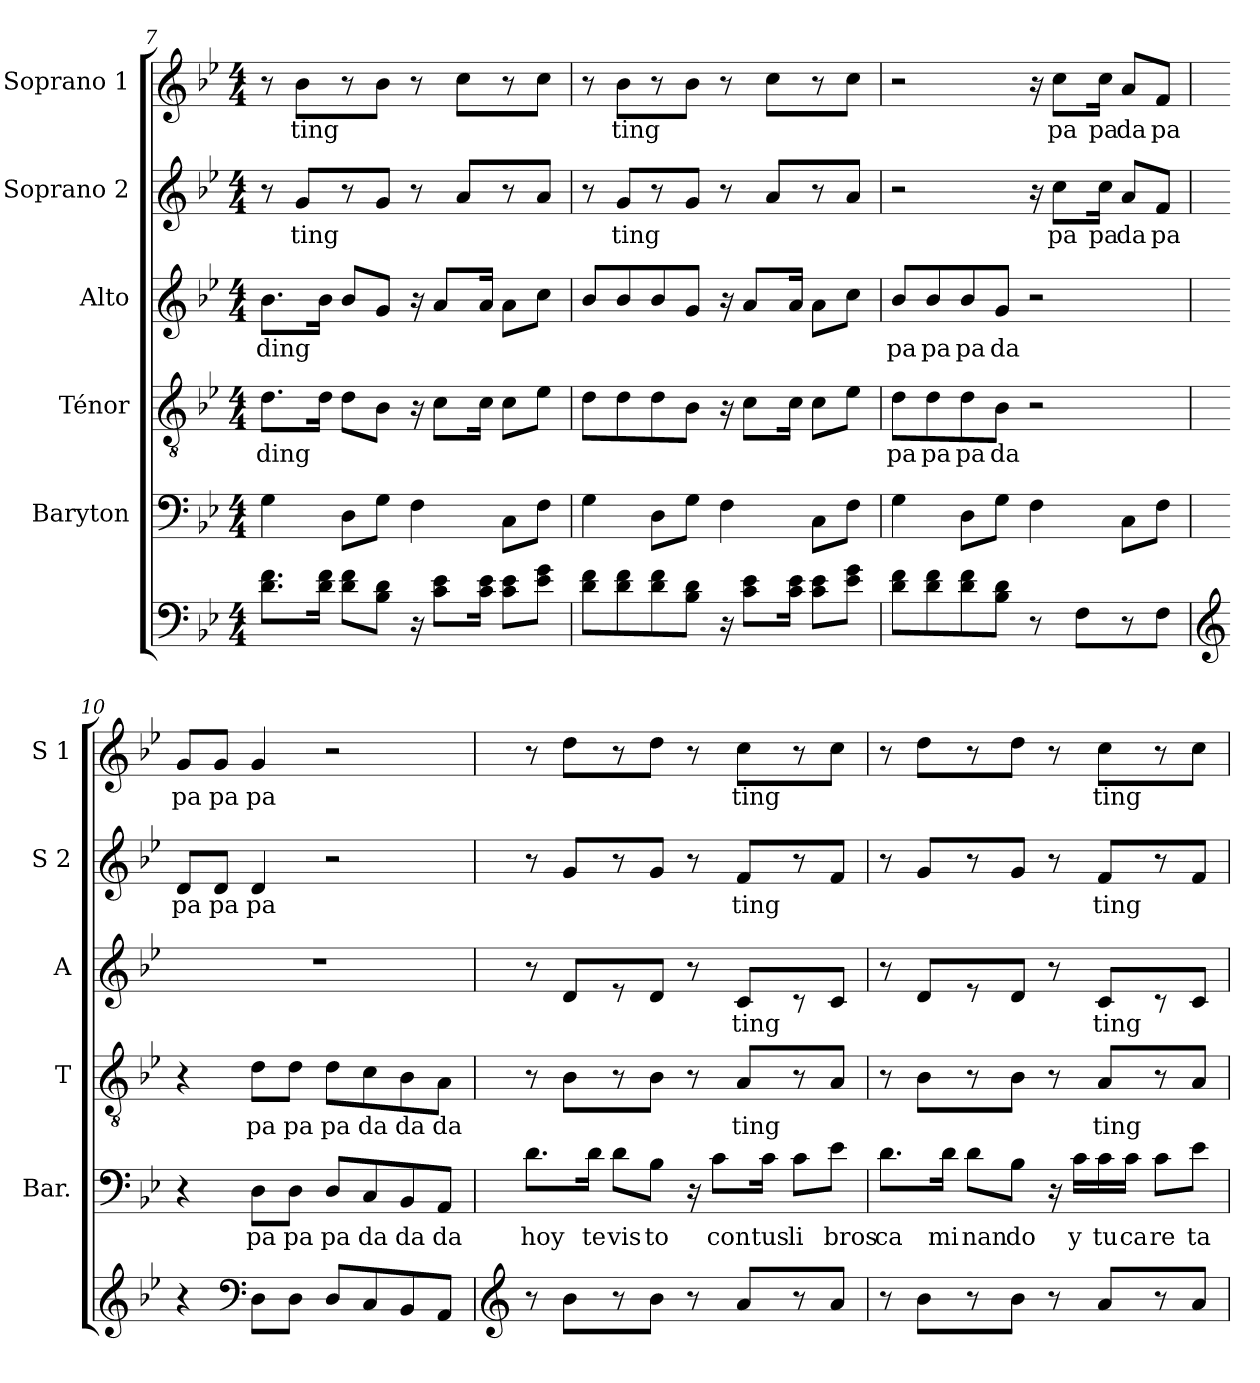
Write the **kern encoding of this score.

**kern	**kern	**text	**kern	**text	**kern	**text	**kern	**text	**kern	**text
*part6	*part5	*part5	*part4	*part4	*part3	*part3	*part2	*part2	*part1	*part1
*staff6	*staff5	*staff5	*staff4	*staff4	*staff3	*staff3	*staff2	*staff2	*staff1	*staff1
*	*I"Baryton	*	*I"Ténor	*	*I"Alto	*	*I"Soprano 2	*	*I"Soprano 1	*
*	*I'Bar.	*	*I'T	*	*I'A	*	*I'S 2	*	*I'S 1	*
!!LO:PB:g=z
*clefF4	*clefF4	*	*clefGv2	*	*clefG2	*	*clefG2	*	*clefG2	*
*k[b-e-]	*k[b-e-]	*	*k[b-e-]	*	*k[b-e-]	*	*k[b-e-]	*	*k[b-e-]	*
*g:	*g:	*	*g:	*	*g:	*	*g:	*	*g:	*
*M4/4	*M4/4	*	*M4/4	*	*M4/4	*	*M4/4	*	*M4/4	*
=7	=7	=7	=7	=7	=7	=7	=7	=7	=7	=7
!	!	!	!	!LO:LY:b	!	!LO:LY:b	!	!	!	!
8.d\ 8.f\L	4G\	.	8.d\L	ding	8.b-\L	ding	8r	.	8r	.
!	!	!	!	!	!	!	!	!LO:LY:b	!	!LO:LY:b
.	.	.	.	.	.	.	8g/L	ting	8b-\L	ting
16d\ 16f\Jk	.	.	16d\Jk	.	16b-\Jk	.	.	.	.	.
8d\ 8f\L	8D\L	.	8d\L	.	8b-/L	.	8r	.	8r	.
8B-\ 8d\J	8G\J	.	8B-\J	.	8g/J	.	8g/J	.	8b-\J	.
16r	4F\	.	16r	.	16r	.	8r	.	8r	.
8c\ 8e-\L	.	.	8c\L	.	8a/L	.	.	.	.	.
.	.	.	.	.	.	.	8a/L	.	8cc\L	.
16c\ 16e-\Jk	.	.	16c\Jk	.	16a/Jk	.	.	.	.	.
8c\ 8e-\L	8C\L	.	8c\L	.	8a\L	.	8r	.	8r	.
8e-\ 8g\J	8F\J	.	8e-\J	.	8cc\J	.	8a/J	.	8cc\J	.
=8	=8	=8	=8	=8	=8	=8	=8	=8	=8	=8
8d\ 8f\L	4G\	.	8d\L	.	8b-/L	.	8r	.	8r	.
!	!	!	!	!	!	!	!	!LO:LY:b	!	!LO:LY:b
8d\ 8f\	.	.	8d\	.	8b-/	.	8g/L	ting	8b-\L	ting
8d\ 8f\	8D\L	.	8d\	.	8b-/	.	8r	.	8r	.
8B-\ 8d\J	8G\J	.	8B-\J	.	8g/J	.	8g/J	.	8b-\J	.
16r	4F\	.	16r	.	16r	.	8r	.	8r	.
8c\ 8e-\L	.	.	8c\L	.	8a/L	.	.	.	.	.
.	.	.	.	.	.	.	8a/L	.	8cc\L	.
16c\ 16e-\Jk	.	.	16c\Jk	.	16a/Jk	.	.	.	.	.
8c\ 8e-\L	8C\L	.	8c\L	.	8a\L	.	8r	.	8r	.
8e-\ 8g\J	8F\J	.	8e-\J	.	8cc\J	.	8a/J	.	8cc\J	.
=9	=9	=9	=9	=9	=9	=9	=9	=9	=9	=9
!	!	!	!	!LO:LY:b	!	!LO:LY:b	!	!	!	!
8d\ 8f\L	4G\	.	8d\L	pa	8b-/L	pa	2r	.	2r	.
!	!	!	!	!LO:LY:b	!	!LO:LY:b	!	!	!	!
8d\ 8f\	.	.	8d\	pa	8b-/	pa	.	.	.	.
!	!	!	!	!LO:LY:b	!	!LO:LY:b	!	!	!	!
8d\ 8f\	8D\L	.	8d\	pa	8b-/	pa	.	.	.	.
!	!	!	!	!LO:LY:b	!	!LO:LY:b	!	!	!	!
8B-\ 8d\J	8G\J	.	8B-\J	da	8g/J	da	.	.	.	.
8r	4F\	.	2r	.	2r	.	16r	.	16r	.
!	!	!	!	!	!	!	!	!LO:LY:b	!	!LO:LY:b
.	.	.	.	.	.	.	8cc\L	pa	8cc\L	pa
8F\L	.	.	.	.	.	.	.	.	.	.
!	!	!	!	!	!	!	!	!LO:LY:b	!	!LO:LY:b
.	.	.	.	.	.	.	16cc\Jk	pa	16cc\Jk	pa
!	!	!	!	!	!	!	!	!LO:LY:b	!	!LO:LY:b
8r	8C\L	.	.	.	.	.	8a/L	da	8a/L	da
!	!	!	!	!	!	!	!	!LO:LY:b	!	!LO:LY:b
8F\J	8F\J	.	.	.	.	.	8f/J	pa	8f/J	pa
!!LO:LB:g=z
=10	=10	=10	=10	=10	=10	=10	=10	=10	=10	=10
*clefG2	*	*	*	*	*	*	*	*	*	*
!	!	!	!	!	!	!	!	!LO:LY:b	!	!LO:LY:b
4r	4r	.	4r	.	1r	.	8d/L	pa	8g/L	pa
!	!	!	!	!	!	!	!	!LO:LY:b	!	!LO:LY:b
.	.	.	.	.	.	.	8d/J	pa	8g/J	pa
*clefF4	*	*	*	*	*	*	*	*	*	*
!	!	!LO:LY:b	!	!LO:LY:b	!	!	!	!LO:LY:b	!	!LO:LY:b
8D\L	8D\L	pa	8d\L	pa	.	.	4d/	pa	4g/	pa
!	!	!LO:LY:b	!	!LO:LY:b	!	!	!	!	!	!
8D\J	8D\J	pa	8d\J	pa	.	.	.	.	.	.
!	!	!LO:LY:b	!	!LO:LY:b	!	!	!	!	!	!
8D/L	8D/L	pa	8d\L	pa	.	.	2r	.	2r	.
!	!	!LO:LY:b	!	!LO:LY:b	!	!	!	!	!	!
8C/	8C/	da	8c\	da	.	.	.	.	.	.
!	!	!LO:LY:b	!	!LO:LY:b	!	!	!	!	!	!
8BB-/	8BB-/	da	8B-\	da	.	.	.	.	.	.
!	!	!LO:LY:b	!	!LO:LY:b	!	!	!	!	!	!
8AA/J	8AA/J	da	8A\J	da	.	.	.	.	.	.
=11	=11	=11	=11	=11	=11	=11	=11	=11	=11	=11
*clefG2	*	*	*	*	*	*	*	*	*	*
!	!	!LO:LY:b	!	!	!	!	!	!	!	!
8r	8.d\L	hoy	8r	.	8r	.	8r	.	8r	.
8b-\L	.	.	8B-\L	.	8d/L	.	8g/L	.	8dd\L	.
!	!	!LO:LY:b	!	!	!	!	!	!	!	!
.	16d\Jk	te	.	.	.	.	.	.	.	.
!	!	!LO:LY:b	!	!	!	!	!	!	!	!
8r	8d\L	vis	8r	.	8r	.	8r	.	8r	.
!	!	!LO:LY:b	!	!	!	!	!	!	!	!
8b-\J	8B-\J	to	8B-\J	.	8d/J	.	8g/J	.	8dd\J	.
8r	16r	.	8r	.	8r	.	8r	.	8r	.
!	!	!LO:LY:b	!	!	!	!	!	!	!	!
.	8c\L	con	.	.	.	.	.	.	.	.
!	!	!	!	!LO:LY:b	!	!LO:LY:b	!	!LO:LY:b	!	!LO:LY:b
8a/L	.	.	8A/L	ting	8c/L	ting	8f/L	ting	8cc\L	ting
!	!	!LO:LY:b	!	!	!	!	!	!	!	!
.	16c\Jk	tus	.	.	.	.	.	.	.	.
!	!	!LO:LY:b	!	!	!	!	!	!	!	!
8r	8c\L	li	8r	.	8r	.	8r	.	8r	.
!	!	!LO:LY:b	!	!	!	!	!	!	!	!
8a/J	8e-\J	bros	8A/J	.	8c/J	.	8f/J	.	8cc\J	.
=12	=12	=12	=12	=12	=12	=12	=12	=12	=12	=12
!	!	!LO:LY:b	!	!	!	!	!	!	!	!
8r	8.d\L	ca	8r	.	8r	.	8r	.	8r	.
8b-\L	.	.	8B-\L	.	8d/L	.	8g/L	.	8dd\L	.
!	!	!LO:LY:b	!	!	!	!	!	!	!	!
.	16d\Jk	mi	.	.	.	.	.	.	.	.
!	!	!LO:LY:b	!	!	!	!	!	!	!	!
8r	8d\L	nan	8r	.	8r	.	8r	.	8r	.
!	!	!LO:LY:b	!	!	!	!	!	!	!	!
8b-\J	8B-\J	do	8B-\J	.	8d/J	.	8g/J	.	8dd\J	.
8r	16r	.	8r	.	8r	.	8r	.	8r	.
!	!	!LO:LY:b	!	!	!	!	!	!	!	!
.	16c\LL	y	.	.	.	.	.	.	.	.
!	!	!LO:LY:b	!	!LO:LY:b	!	!LO:LY:b	!	!LO:LY:b	!	!LO:LY:b
8a/L	16c\	tu	8A/L	ting	8c/L	ting	8f/L	ting	8cc\L	ting
!	!	!LO:LY:b	!	!	!	!	!	!	!	!
.	16c\JJ	ca	.	.	.	.	.	.	.	.
!	!	!LO:LY:b	!	!	!	!	!	!	!	!
8r	8c\L	re	8r	.	8r	.	8r	.	8r	.
!	!	!LO:LY:b	!	!	!	!	!	!	!	!
8a/J	8e-\J	ta	8A/J	.	8c/J	.	8f/J	.	8cc\J	.
=	=	=	=	=	=	=	=	=	=	=
*-	*-	*-	*-	*-	*-	*-	*-	*-	*-	*-
